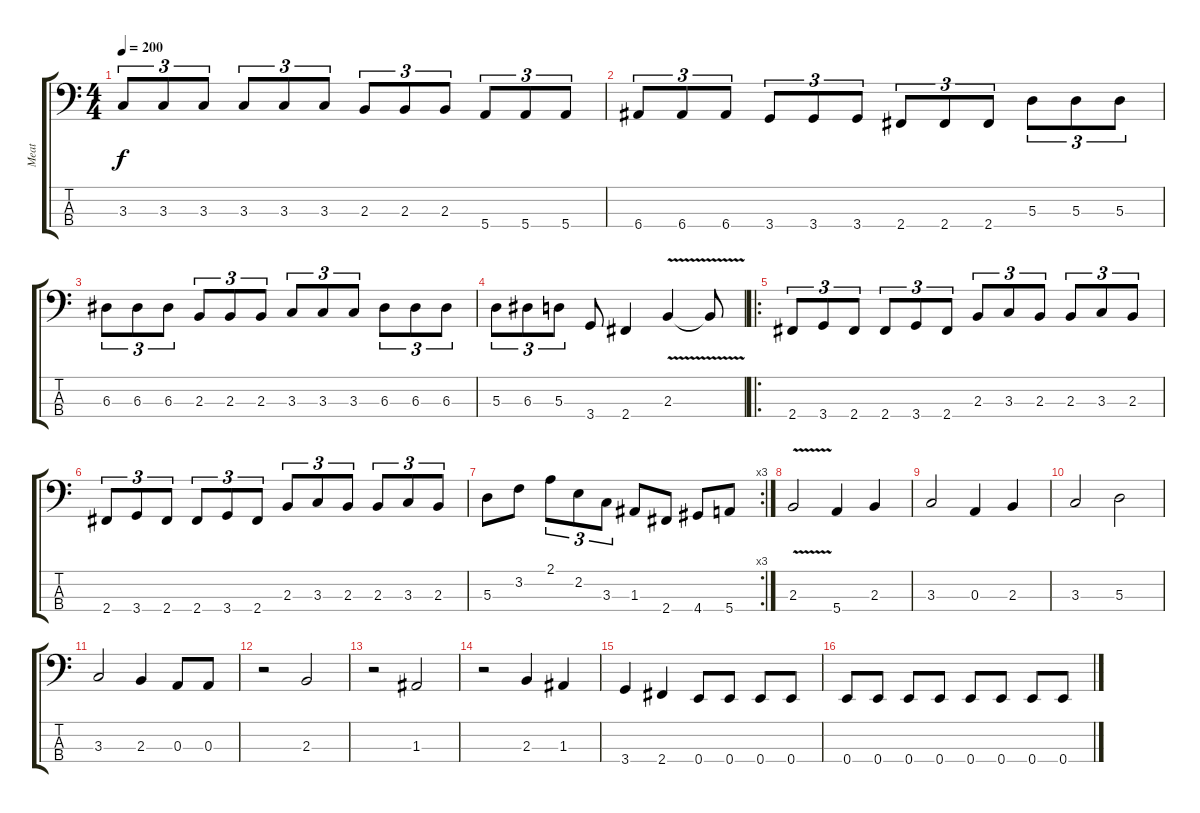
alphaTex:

\track ("Meat" "Meat") {instrument electricbasspick}
\staff {score tabs}
\tuning (G2 D2 A1 E1) {hide}
\ts (4 4)
\tempo 200
\clef f4
\ks c
3.3.8{tu (3 2) dy f} 3.3.8{tu (3 2)} 3.3.8{tu (3 2)} 3.3.8{tu (3 2)} 3.3.8{tu (3 2)} 3.3.8{tu (3 2)} 2.3.8{tu (3 2)} 2.3.8{tu (3 2)} 2.3.8{tu (3 2)} 5.4.8{tu (3 2)} 5.4.8{tu (3 2)} 5.4.8{tu (3 2)} |
6.4.8{tu (3 2)} 6.4.8{tu (3 2)} 6.4.8{tu (3 2)} 3.4.8{tu (3 2)} 3.4.8{tu (3 2)} 3.4.8{tu (3 2)} 2.4.8{tu (3 2)} 2.4.8{tu (3 2)} 2.4.8{tu (3 2)} 5.3.8{tu (3 2)} 5.3.8{tu (3 2)} 5.3.8{tu (3 2)} |
6.3.8{tu (3 2)} 6.3.8{tu (3 2)} 6.3.8{tu (3 2)} 2.3.8{tu (3 2)} 2.3.8{tu (3 2)} 2.3.8{tu (3 2)} 3.3.8{tu (3 2)} 3.3.8{tu (3 2)} 3.3.8{tu (3 2)} 6.3.8{tu (3 2)} 6.3.8{tu (3 2)} 6.3.8{tu (3 2)} |
5.3.8{tu (3 2)} 6.3.8{tu (3 2)} 5.3.8{tu (3 2)} 3.4.8 2.4.4 2.3{v}.4 2.3{t}.8 |
\ro
2.4.8{tu (3 2)} 3.4.8{tu (3 2)} 2.4.8{tu (3 2)} 2.4.8{tu (3 2)} 3.4.8{tu (3 2)} 2.4.8{tu (3 2)} 2.3.8{tu (3 2)} 3.3.8{tu (3 2)} 2.3.8{tu (3 2)} 2.3.8{tu (3 2)} 3.3.8{tu (3 2)} 2.3.8{tu (3 2)} |
2.4.8{tu (3 2)} 3.4.8{tu (3 2)} 2.4.8{tu (3 2)} 2.4.8{tu (3 2)} 3.4.8{tu (3 2)} 2.4.8{tu (3 2)} 2.3.8{tu (3 2)} 3.3.8{tu (3 2)} 2.3.8{tu (3 2)} 2.3.8{tu (3 2)} 3.3.8{tu (3 2)} 2.3.8{tu (3 2)} |
\rc 3
5.3.8 3.2.8 2.1.8{tu (3 2)} 2.2.8{tu (3 2)} 3.3.8{tu (3 2)} 1.3.8 2.4.8 4.4.8 5.4.8 |
2.3{v}.2 5.4.4 2.3.4 |
3.3.2 0.3.4 2.3.4 |
3.3.2 5.3.2 |
3.3.2 2.3.4 0.3.8 0.3.8 |
r.2 2.3.2 |
r.2 1.3.2 |
r.2 2.3.4 1.3.4 |
3.4.4 2.4.4 0.4.8 0.4.8 0.4.8 0.4.8 |
0.4.8 0.4.8 0.4.8 0.4.8 0.4.8 0.4.8 0.4.8 0.4.8
